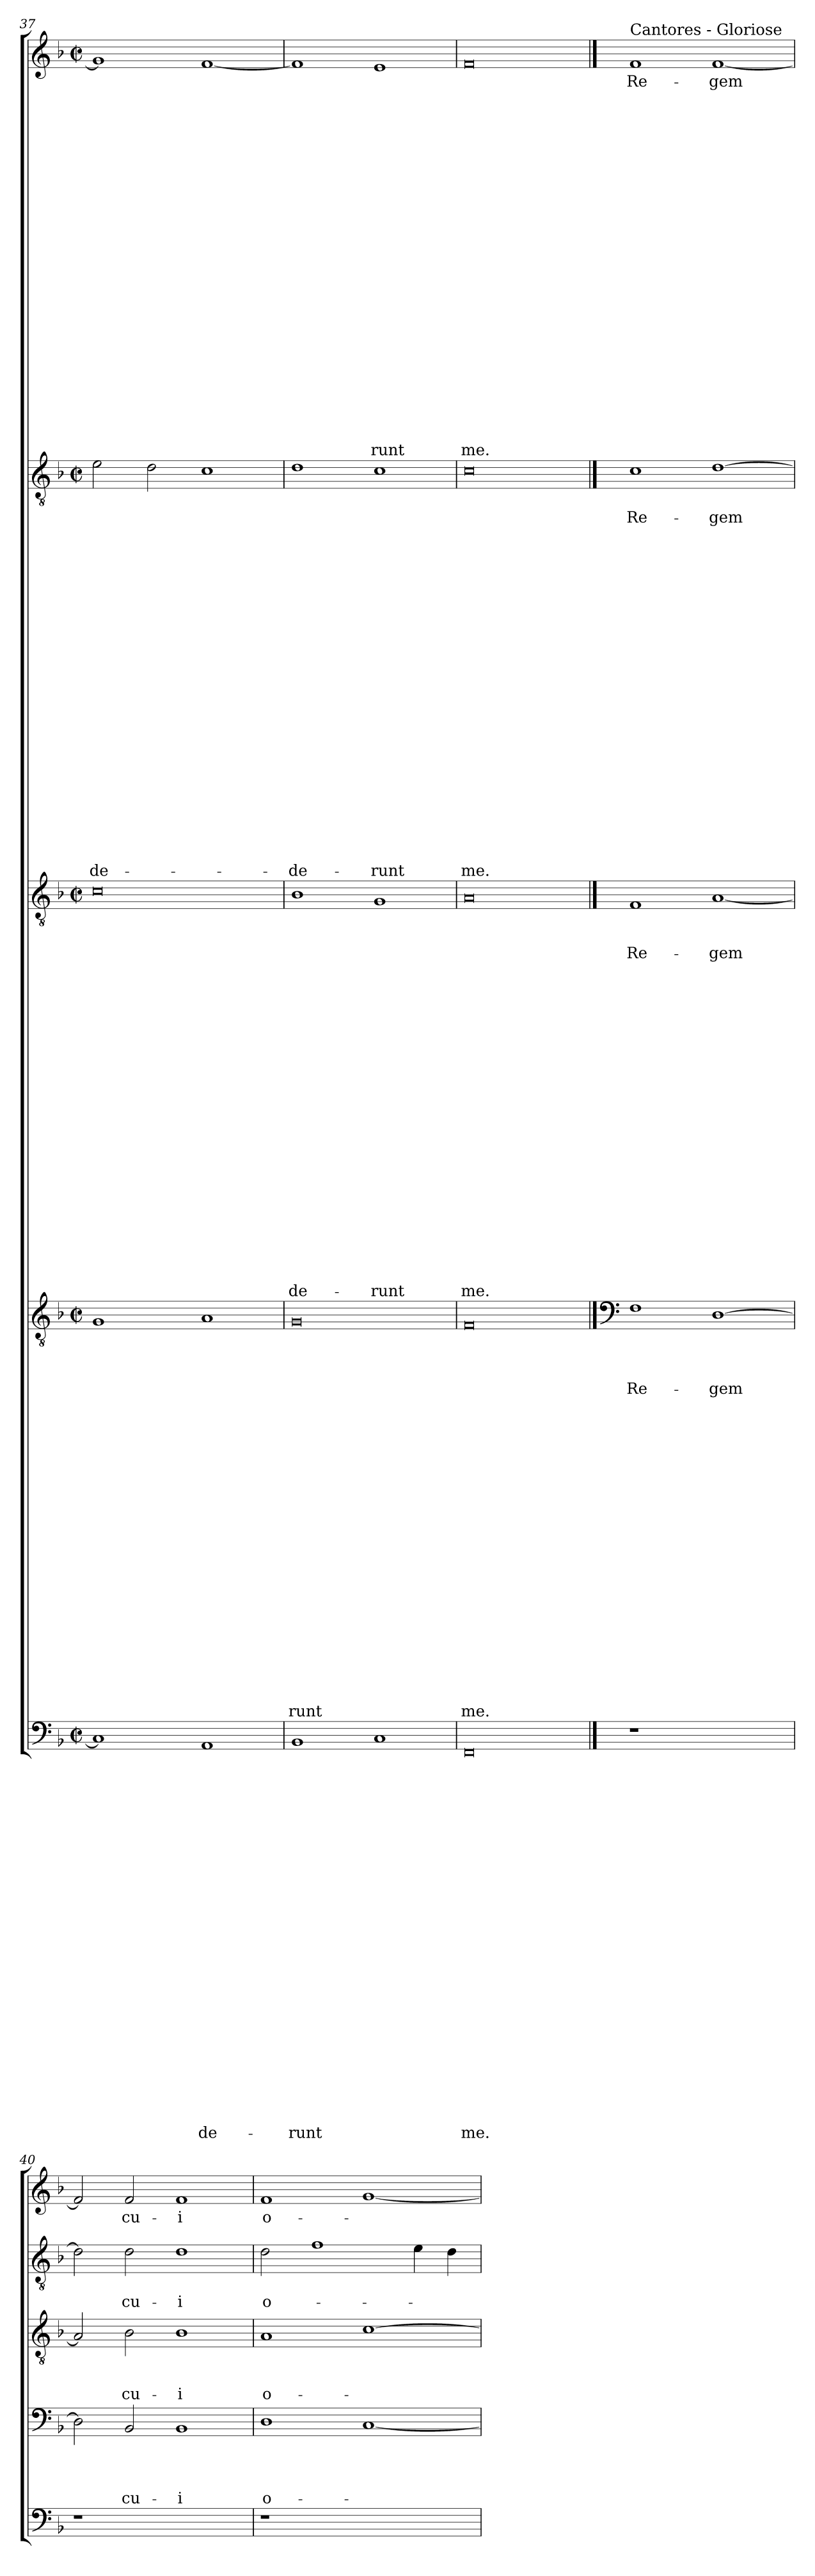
**kern	**text	**text	**text	**text	**text	**text	**text	**text	**text	**text	**text	**text	**text	**text	**text	**text	**text	**text	**text	**text	**text	**text	**text	**text	**text	**kern	**text	**text	**text	**text	**text	**text	**text	**text	**text	**text	**text	**text	**text	**text	**text	**text	**text	**text	**text	**text	**text	**text	**text	**text	**text	**kern	**text	**text	**text	**text	**text	**text	**text	**text	**text	**text	**text	**text	**text	**text	**text	**text	**text	**text	**text	**text	**text	**text	**text	**text	**text	**kern	**text	**text	**text	**text	**text	**text	**text	**text	**text	**text	**text	**text	**text	**text	**text	**text	**text	**text	**text	**text	**text	**text	**text	**text	**text	**kern	**text	**text	**text	**text	**text	**text	**text	**text	**text	**text	**text	**text	**text	**text	**text	**text	**text	**text	**text	**text	**text	**text	**text	**text	**text
*part5	*part5	*part5	*part5	*part5	*part5	*part5	*part5	*part5	*part5	*part5	*part5	*part5	*part5	*part5	*part5	*part5	*part5	*part5	*part5	*part5	*part5	*part5	*part5	*part5	*part5	*part4	*part4	*part4	*part4	*part4	*part4	*part4	*part4	*part4	*part4	*part4	*part4	*part4	*part4	*part4	*part4	*part4	*part4	*part4	*part4	*part4	*part4	*part4	*part4	*part4	*part4	*part3	*part3	*part3	*part3	*part3	*part3	*part3	*part3	*part3	*part3	*part3	*part3	*part3	*part3	*part3	*part3	*part3	*part3	*part3	*part3	*part3	*part3	*part3	*part3	*part3	*part3	*part2	*part2	*part2	*part2	*part2	*part2	*part2	*part2	*part2	*part2	*part2	*part2	*part2	*part2	*part2	*part2	*part2	*part2	*part2	*part2	*part2	*part2	*part2	*part2	*part2	*part2	*part1	*part1	*part1	*part1	*part1	*part1	*part1	*part1	*part1	*part1	*part1	*part1	*part1	*part1	*part1	*part1	*part1	*part1	*part1	*part1	*part1	*part1	*part1	*part1	*part1	*part1
*staff5	*staff5	*staff5	*staff5	*staff5	*staff5	*staff5	*staff5	*staff5	*staff5	*staff5	*staff5	*staff5	*staff5	*staff5	*staff5	*staff5	*staff5	*staff5	*staff5	*staff5	*staff5	*staff5	*staff5	*staff5	*staff5	*staff4	*staff4	*staff4	*staff4	*staff4	*staff4	*staff4	*staff4	*staff4	*staff4	*staff4	*staff4	*staff4	*staff4	*staff4	*staff4	*staff4	*staff4	*staff4	*staff4	*staff4	*staff4	*staff4	*staff4	*staff4	*staff4	*staff3	*staff3	*staff3	*staff3	*staff3	*staff3	*staff3	*staff3	*staff3	*staff3	*staff3	*staff3	*staff3	*staff3	*staff3	*staff3	*staff3	*staff3	*staff3	*staff3	*staff3	*staff3	*staff3	*staff3	*staff3	*staff3	*staff2	*staff2	*staff2	*staff2	*staff2	*staff2	*staff2	*staff2	*staff2	*staff2	*staff2	*staff2	*staff2	*staff2	*staff2	*staff2	*staff2	*staff2	*staff2	*staff2	*staff2	*staff2	*staff2	*staff2	*staff2	*staff2	*staff1	*staff1	*staff1	*staff1	*staff1	*staff1	*staff1	*staff1	*staff1	*staff1	*staff1	*staff1	*staff1	*staff1	*staff1	*staff1	*staff1	*staff1	*staff1	*staff1	*staff1	*staff1	*staff1	*staff1	*staff1	*staff1
*clefF4	*	*	*	*	*	*	*	*	*	*	*	*	*	*	*	*	*	*	*	*	*	*	*	*	*	*clefGv2	*	*	*	*	*	*	*	*	*	*	*	*	*	*	*	*	*	*	*	*	*	*	*	*	*	*clefGv2	*	*	*	*	*	*	*	*	*	*	*	*	*	*	*	*	*	*	*	*	*	*	*	*	*	*clefGv2	*	*	*	*	*	*	*	*	*	*	*	*	*	*	*	*	*	*	*	*	*	*	*	*	*	*clefG2	*	*	*	*	*	*	*	*	*	*	*	*	*	*	*	*	*	*	*	*	*	*	*	*	*
*k[b-]	*	*	*	*	*	*	*	*	*	*	*	*	*	*	*	*	*	*	*	*	*	*	*	*	*	*k[b-]	*	*	*	*	*	*	*	*	*	*	*	*	*	*	*	*	*	*	*	*	*	*	*	*	*	*k[b-]	*	*	*	*	*	*	*	*	*	*	*	*	*	*	*	*	*	*	*	*	*	*	*	*	*	*k[b-]	*	*	*	*	*	*	*	*	*	*	*	*	*	*	*	*	*	*	*	*	*	*	*	*	*	*k[b-]	*	*	*	*	*	*	*	*	*	*	*	*	*	*	*	*	*	*	*	*	*	*	*	*	*
*F:	*	*	*	*	*	*	*	*	*	*	*	*	*	*	*	*	*	*	*	*	*	*	*	*	*	*F:	*	*	*	*	*	*	*	*	*	*	*	*	*	*	*	*	*	*	*	*	*	*	*	*	*	*F:	*	*	*	*	*	*	*	*	*	*	*	*	*	*	*	*	*	*	*	*	*	*	*	*	*	*F:	*	*	*	*	*	*	*	*	*	*	*	*	*	*	*	*	*	*	*	*	*	*	*	*	*	*F:	*	*	*	*	*	*	*	*	*	*	*	*	*	*	*	*	*	*	*	*	*	*	*	*	*
*M2/2	*	*	*	*	*	*	*	*	*	*	*	*	*	*	*	*	*	*	*	*	*	*	*	*	*	*M2/2	*	*	*	*	*	*	*	*	*	*	*	*	*	*	*	*	*	*	*	*	*	*	*	*	*	*M2/2	*	*	*	*	*	*	*	*	*	*	*	*	*	*	*	*	*	*	*	*	*	*	*	*	*	*M2/2	*	*	*	*	*	*	*	*	*	*	*	*	*	*	*	*	*	*	*	*	*	*	*	*	*	*M2/2	*	*	*	*	*	*	*	*	*	*	*	*	*	*	*	*	*	*	*	*	*	*	*	*	*
*met(c|)	*	*	*	*	*	*	*	*	*	*	*	*	*	*	*	*	*	*	*	*	*	*	*	*	*	*met(c|)	*	*	*	*	*	*	*	*	*	*	*	*	*	*	*	*	*	*	*	*	*	*	*	*	*	*met(c|)	*	*	*	*	*	*	*	*	*	*	*	*	*	*	*	*	*	*	*	*	*	*	*	*	*	*met(c|)	*	*	*	*	*	*	*	*	*	*	*	*	*	*	*	*	*	*	*	*	*	*	*	*	*	*met(c|)	*	*	*	*	*	*	*	*	*	*	*	*	*	*	*	*	*	*	*	*	*	*	*	*	*
=37	=37	=37	=37	=37	=37	=37	=37	=37	=37	=37	=37	=37	=37	=37	=37	=37	=37	=37	=37	=37	=37	=37	=37	=37	=37	=37	=37	=37	=37	=37	=37	=37	=37	=37	=37	=37	=37	=37	=37	=37	=37	=37	=37	=37	=37	=37	=37	=37	=37	=37	=37	=37	=37	=37	=37	=37	=37	=37	=37	=37	=37	=37	=37	=37	=37	=37	=37	=37	=37	=37	=37	=37	=37	=37	=37	=37	=37	=37	=37	=37	=37	=37	=37	=37	=37	=37	=37	=37	=37	=37	=37	=37	=37	=37	=37	=37	=37	=37	=37	=37	=37	=37	=37	=37	=37	=37	=37	=37	=37	=37	=37	=37	=37	=37	=37	=37	=37	=37	=37	=37	=37	=37	=37	=37	=37	=37	=37	=37	=37
1C]	.	.	.	.	.	.	.	.	.	.	.	.	.	.	.	.	.	.	.	.	.	.	.	.	.	1G	.	.	.	.	.	.	.	.	.	.	.	.	.	.	.	.	.	.	.	.	.	.	.	.	.	0c	.	.	.	.	.	.	.	.	.	.	.	.	.	.	.	.	.	.	.	.	.	.	.	.	.	2e\	.	.	.	.	.	.	.	.	.	.	.	.	.	.	.	.	.	.	.	.	.	.	.	.	-de-	1g]	.	.	.	.	.	.	.	.	.	.	.	.	.	.	.	.	.	.	.	.	.	.	.	.	.
.	.	.	.	.	.	.	.	.	.	.	.	.	.	.	.	.	.	.	.	.	.	.	.	.	.	.	.	.	.	.	.	.	.	.	.	.	.	.	.	.	.	.	.	.	.	.	.	.	.	.	.	.	.	.	.	.	.	.	.	.	.	.	.	.	.	.	.	.	.	.	.	.	.	.	.	.	.	2d\	.	.	.	.	.	.	.	.	.	.	.	.	.	.	.	.	.	.	.	.	.	.	.	.	.	.	.	.	.	.	.	.	.	.	.	.	.	.	.	.	.	.	.	.	.	.	.	.	.	.	.
1AA	.	.	.	.	.	.	.	.	.	.	.	.	.	.	.	.	.	.	.	.	.	.	.	.	-de-	1A	.	.	.	.	.	.	.	.	.	.	.	.	.	.	.	.	.	.	.	.	.	.	.	.	.	.	.	.	.	.	.	.	.	.	.	.	.	.	.	.	.	.	.	.	.	.	.	.	.	.	.	1c	.	.	.	.	.	.	.	.	.	.	.	.	.	.	.	.	.	.	.	.	.	.	.	.	.	[1f	.	.	.	.	.	.	.	.	.	.	.	.	.	.	.	.	.	.	.	.	.	.	.	.	.
=38	=38	=38	=38	=38	=38	=38	=38	=38	=38	=38	=38	=38	=38	=38	=38	=38	=38	=38	=38	=38	=38	=38	=38	=38	=38	=38	=38	=38	=38	=38	=38	=38	=38	=38	=38	=38	=38	=38	=38	=38	=38	=38	=38	=38	=38	=38	=38	=38	=38	=38	=38	=38	=38	=38	=38	=38	=38	=38	=38	=38	=38	=38	=38	=38	=38	=38	=38	=38	=38	=38	=38	=38	=38	=38	=38	=38	=38	=38	=38	=38	=38	=38	=38	=38	=38	=38	=38	=38	=38	=38	=38	=38	=38	=38	=38	=38	=38	=38	=38	=38	=38	=38	=38	=38	=38	=38	=38	=38	=38	=38	=38	=38	=38	=38	=38	=38	=38	=38	=38	=38	=38	=38	=38	=38	=38	=38	=38	=38	=38
1BB-	.	.	.	.	.	.	.	.	.	.	.	.	.	.	.	.	.	.	.	.	.	.	.	.	-runt	0G	.	.	.	.	.	.	.	.	.	.	.	.	.	.	.	.	.	.	.	.	.	.	.	.	-runt	1B-	.	.	.	.	.	.	.	.	.	.	.	.	.	.	.	.	.	.	.	.	.	.	.	.	-de-	1d	.	.	.	.	.	.	.	.	.	.	.	.	.	.	.	.	.	.	.	.	.	.	.	.	-de-	1f]	.	.	.	.	.	.	.	.	.	.	.	.	.	.	.	.	.	.	.	.	.	.	.	.	.
1C	.	.	.	.	.	.	.	.	.	.	.	.	.	.	.	.	.	.	.	.	.	.	.	.	.	.	.	.	.	.	.	.	.	.	.	.	.	.	.	.	.	.	.	.	.	.	.	.	.	.	.	1G	.	.	.	.	.	.	.	.	.	.	.	.	.	.	.	.	.	.	.	.	.	.	.	.	-runt	1c	.	.	.	.	.	.	.	.	.	.	.	.	.	.	.	.	.	.	.	.	.	.	.	.	-runt	1e	.	.	.	.	.	.	.	.	.	.	.	.	.	.	.	.	.	.	.	.	.	.	.	.	-runt
=39	=39	=39	=39	=39	=39	=39	=39	=39	=39	=39	=39	=39	=39	=39	=39	=39	=39	=39	=39	=39	=39	=39	=39	=39	=39	=39	=39	=39	=39	=39	=39	=39	=39	=39	=39	=39	=39	=39	=39	=39	=39	=39	=39	=39	=39	=39	=39	=39	=39	=39	=39	=39	=39	=39	=39	=39	=39	=39	=39	=39	=39	=39	=39	=39	=39	=39	=39	=39	=39	=39	=39	=39	=39	=39	=39	=39	=39	=39	=39	=39	=39	=39	=39	=39	=39	=39	=39	=39	=39	=39	=39	=39	=39	=39	=39	=39	=39	=39	=39	=39	=39	=39	=39	=39	=39	=39	=39	=39	=39	=39	=39	=39	=39	=39	=39	=39	=39	=39	=39	=39	=39	=39	=39	=39	=39	=39	=39	=39	=39
0FF	.	.	.	.	.	.	.	.	.	.	.	.	.	.	.	.	.	.	.	.	.	.	.	.	me.	0F	.	.	.	.	.	.	.	.	.	.	.	.	.	.	.	.	.	.	.	.	.	.	.	.	me.	0A	.	.	.	.	.	.	.	.	.	.	.	.	.	.	.	.	.	.	.	.	.	.	.	.	me.	0c	.	.	.	.	.	.	.	.	.	.	.	.	.	.	.	.	.	.	.	.	.	.	.	.	me.	0f	.	.	.	.	.	.	.	.	.	.	.	.	.	.	.	.	.	.	.	.	.	.	.	.	me.
!!LO:PB:g=z
==39X1	==39X1	==39X1	==39X1	==39X1	==39X1	==39X1	==39X1	==39X1	==39X1	==39X1	==39X1	==39X1	==39X1	==39X1	==39X1	==39X1	==39X1	==39X1	==39X1	==39X1	==39X1	==39X1	==39X1	==39X1	==39X1	==39X1	==39X1	==39X1	==39X1	==39X1	==39X1	==39X1	==39X1	==39X1	==39X1	==39X1	==39X1	==39X1	==39X1	==39X1	==39X1	==39X1	==39X1	==39X1	==39X1	==39X1	==39X1	==39X1	==39X1	==39X1	==39X1	==39X1	==39X1	==39X1	==39X1	==39X1	==39X1	==39X1	==39X1	==39X1	==39X1	==39X1	==39X1	==39X1	==39X1	==39X1	==39X1	==39X1	==39X1	==39X1	==39X1	==39X1	==39X1	==39X1	==39X1	==39X1	==39X1	==39X1	==39X1	==39X1	==39X1	==39X1	==39X1	==39X1	==39X1	==39X1	==39X1	==39X1	==39X1	==39X1	==39X1	==39X1	==39X1	==39X1	==39X1	==39X1	==39X1	==39X1	==39X1	==39X1	==39X1	==39X1	==39X1	==39X1	==39X1	==39X1	==39X1	==39X1	==39X1	==39X1	==39X1	==39X1	==39X1	==39X1	==39X1	==39X1	==39X1	==39X1	==39X1	==39X1	==39X1	==39X1	==39X1	==39X1	==39X1	==39X1	==39X1	==39X1	==39X1
*	*	*	*	*	*	*	*	*	*	*	*	*	*	*	*	*	*	*	*	*	*	*	*	*	*	*clefF4	*	*	*	*	*	*	*	*	*	*	*	*	*	*	*	*	*	*	*	*	*	*	*	*	*	*	*	*	*	*	*	*	*	*	*	*	*	*	*	*	*	*	*	*	*	*	*	*	*	*	*	*	*	*	*	*	*	*	*	*	*	*	*	*	*	*	*	*	*	*	*	*	*	*	*	*	*	*	*	*	*	*	*	*	*	*	*	*	*	*	*	*	*	*	*	*	*	*	*	*	*	*	*
!	!	!	!	!	!	!	!	!	!	!	!	!	!	!	!	!	!	!	!	!	!	!	!	!	!	!	!	!	!	!	!	!	!	!	!	!	!	!	!	!	!	!	!	!	!	!	!	!	!	!	!	!	!	!	!	!	!	!	!	!	!	!	!	!	!	!	!	!	!	!	!	!	!	!	!	!	!	!	!	!	!	!	!	!	!	!	!	!	!	!	!	!	!	!	!	!	!	!	!	!	!	!	!	!LO:TX:a:t=Cantores - Gloriose	!	!	!	!	!	!	!	!	!	!	!	!	!	!	!	!	!	!	!	!	!	!	!	!	!
1r	.	.	.	.	.	.	.	.	.	.	.	.	.	.	.	.	.	.	.	.	.	.	.	.	.	1F	.	.	.	Re-	.	.	.	.	.	.	.	.	.	.	.	.	.	.	.	.	.	.	.	.	.	1F	.	.	Re-	.	.	.	.	.	.	.	.	.	.	.	.	.	.	.	.	.	.	.	.	.	.	1c	.	Re-	.	.	.	.	.	.	.	.	.	.	.	.	.	.	.	.	.	.	.	.	.	.	.	1f	Re-	.	.	.	.	.	.	.	.	.	.	.	.	.	.	.	.	.	.	.	.	.	.	.	.
1ryy	.	.	.	.	.	.	.	.	.	.	.	.	.	.	.	.	.	.	.	.	.	.	.	.	.	[1D	.	.	.	-gem	.	.	.	.	.	.	.	.	.	.	.	.	.	.	.	.	.	.	.	.	.	[1A	.	.	-gem	.	.	.	.	.	.	.	.	.	.	.	.	.	.	.	.	.	.	.	.	.	.	[1d	.	-gem	.	.	.	.	.	.	.	.	.	.	.	.	.	.	.	.	.	.	.	.	.	.	.	[1f	-gem	.	.	.	.	.	.	.	.	.	.	.	.	.	.	.	.	.	.	.	.	.	.	.	.
=40	=40	=40	=40	=40	=40	=40	=40	=40	=40	=40	=40	=40	=40	=40	=40	=40	=40	=40	=40	=40	=40	=40	=40	=40	=40	=40	=40	=40	=40	=40	=40	=40	=40	=40	=40	=40	=40	=40	=40	=40	=40	=40	=40	=40	=40	=40	=40	=40	=40	=40	=40	=40	=40	=40	=40	=40	=40	=40	=40	=40	=40	=40	=40	=40	=40	=40	=40	=40	=40	=40	=40	=40	=40	=40	=40	=40	=40	=40	=40	=40	=40	=40	=40	=40	=40	=40	=40	=40	=40	=40	=40	=40	=40	=40	=40	=40	=40	=40	=40	=40	=40	=40	=40	=40	=40	=40	=40	=40	=40	=40	=40	=40	=40	=40	=40	=40	=40	=40	=40	=40	=40	=40	=40	=40	=40	=40	=40	=40	=40
1r	.	.	.	.	.	.	.	.	.	.	.	.	.	.	.	.	.	.	.	.	.	.	.	.	.	2D\]	.	.	.	.	.	.	.	.	.	.	.	.	.	.	.	.	.	.	.	.	.	.	.	.	.	2A/]	.	.	.	.	.	.	.	.	.	.	.	.	.	.	.	.	.	.	.	.	.	.	.	.	.	2d\]	.	.	.	.	.	.	.	.	.	.	.	.	.	.	.	.	.	.	.	.	.	.	.	.	.	2f/]	.	.	.	.	.	.	.	.	.	.	.	.	.	.	.	.	.	.	.	.	.	.	.	.	.
.	.	.	.	.	.	.	.	.	.	.	.	.	.	.	.	.	.	.	.	.	.	.	.	.	.	2BB-/	.	.	.	cu-	.	.	.	.	.	.	.	.	.	.	.	.	.	.	.	.	.	.	.	.	.	2B-\	.	.	cu-	.	.	.	.	.	.	.	.	.	.	.	.	.	.	.	.	.	.	.	.	.	.	2d\	.	cu-	.	.	.	.	.	.	.	.	.	.	.	.	.	.	.	.	.	.	.	.	.	.	.	2f/	cu-	.	.	.	.	.	.	.	.	.	.	.	.	.	.	.	.	.	.	.	.	.	.	.	.
1ryy	.	.	.	.	.	.	.	.	.	.	.	.	.	.	.	.	.	.	.	.	.	.	.	.	.	1BB-	.	.	.	-i	.	.	.	.	.	.	.	.	.	.	.	.	.	.	.	.	.	.	.	.	.	1B-	.	.	-i	.	.	.	.	.	.	.	.	.	.	.	.	.	.	.	.	.	.	.	.	.	.	1d	.	-i	.	.	.	.	.	.	.	.	.	.	.	.	.	.	.	.	.	.	.	.	.	.	.	1f	-i	.	.	.	.	.	.	.	.	.	.	.	.	.	.	.	.	.	.	.	.	.	.	.	.
=41	=41	=41	=41	=41	=41	=41	=41	=41	=41	=41	=41	=41	=41	=41	=41	=41	=41	=41	=41	=41	=41	=41	=41	=41	=41	=41	=41	=41	=41	=41	=41	=41	=41	=41	=41	=41	=41	=41	=41	=41	=41	=41	=41	=41	=41	=41	=41	=41	=41	=41	=41	=41	=41	=41	=41	=41	=41	=41	=41	=41	=41	=41	=41	=41	=41	=41	=41	=41	=41	=41	=41	=41	=41	=41	=41	=41	=41	=41	=41	=41	=41	=41	=41	=41	=41	=41	=41	=41	=41	=41	=41	=41	=41	=41	=41	=41	=41	=41	=41	=41	=41	=41	=41	=41	=41	=41	=41	=41	=41	=41	=41	=41	=41	=41	=41	=41	=41	=41	=41	=41	=41	=41	=41	=41	=41	=41	=41	=41	=41
1r	.	.	.	.	.	.	.	.	.	.	.	.	.	.	.	.	.	.	.	.	.	.	.	.	.	1D	.	.	.	o-	.	.	.	.	.	.	.	.	.	.	.	.	.	.	.	.	.	.	.	.	.	1A	.	.	o-	.	.	.	.	.	.	.	.	.	.	.	.	.	.	.	.	.	.	.	.	.	.	2d\	.	o-	.	.	.	.	.	.	.	.	.	.	.	.	.	.	.	.	.	.	.	.	.	.	.	1f	o-	.	.	.	.	.	.	.	.	.	.	.	.	.	.	.	.	.	.	.	.	.	.	.	.
.	.	.	.	.	.	.	.	.	.	.	.	.	.	.	.	.	.	.	.	.	.	.	.	.	.	.	.	.	.	.	.	.	.	.	.	.	.	.	.	.	.	.	.	.	.	.	.	.	.	.	.	.	.	.	.	.	.	.	.	.	.	.	.	.	.	.	.	.	.	.	.	.	.	.	.	.	.	1f	.	.	.	.	.	.	.	.	.	.	.	.	.	.	.	.	.	.	.	.	.	.	.	.	.	.	.	.	.	.	.	.	.	.	.	.	.	.	.	.	.	.	.	.	.	.	.	.	.	.	.
1ryy	.	.	.	.	.	.	.	.	.	.	.	.	.	.	.	.	.	.	.	.	.	.	.	.	.	[1C	.	.	.	.	.	.	.	.	.	.	.	.	.	.	.	.	.	.	.	.	.	.	.	.	.	[1c	.	.	.	.	.	.	.	.	.	.	.	.	.	.	.	.	.	.	.	.	.	.	.	.	.	.	.	.	.	.	.	.	.	.	.	.	.	.	.	.	.	.	.	.	.	.	.	.	.	.	.	[1g	.	.	.	.	.	.	.	.	.	.	.	.	.	.	.	.	.	.	.	.	.	.	.	.	.
.	.	.	.	.	.	.	.	.	.	.	.	.	.	.	.	.	.	.	.	.	.	.	.	.	.	.	.	.	.	.	.	.	.	.	.	.	.	.	.	.	.	.	.	.	.	.	.	.	.	.	.	.	.	.	.	.	.	.	.	.	.	.	.	.	.	.	.	.	.	.	.	.	.	.	.	.	.	4e\	.	.	.	.	.	.	.	.	.	.	.	.	.	.	.	.	.	.	.	.	.	.	.	.	.	.	.	.	.	.	.	.	.	.	.	.	.	.	.	.	.	.	.	.	.	.	.	.	.	.	.
.	.	.	.	.	.	.	.	.	.	.	.	.	.	.	.	.	.	.	.	.	.	.	.	.	.	.	.	.	.	.	.	.	.	.	.	.	.	.	.	.	.	.	.	.	.	.	.	.	.	.	.	.	.	.	.	.	.	.	.	.	.	.	.	.	.	.	.	.	.	.	.	.	.	.	.	.	.	4d\	.	.	.	.	.	.	.	.	.	.	.	.	.	.	.	.	.	.	.	.	.	.	.	.	.	.	.	.	.	.	.	.	.	.	.	.	.	.	.	.	.	.	.	.	.	.	.	.	.	.	.
=	=	=	=	=	=	=	=	=	=	=	=	=	=	=	=	=	=	=	=	=	=	=	=	=	=	=	=	=	=	=	=	=	=	=	=	=	=	=	=	=	=	=	=	=	=	=	=	=	=	=	=	=	=	=	=	=	=	=	=	=	=	=	=	=	=	=	=	=	=	=	=	=	=	=	=	=	=	=	=	=	=	=	=	=	=	=	=	=	=	=	=	=	=	=	=	=	=	=	=	=	=	=	=	=	=	=	=	=	=	=	=	=	=	=	=	=	=	=	=	=	=	=	=	=	=	=	=	=	=
*-	*-	*-	*-	*-	*-	*-	*-	*-	*-	*-	*-	*-	*-	*-	*-	*-	*-	*-	*-	*-	*-	*-	*-	*-	*-	*-	*-	*-	*-	*-	*-	*-	*-	*-	*-	*-	*-	*-	*-	*-	*-	*-	*-	*-	*-	*-	*-	*-	*-	*-	*-	*-	*-	*-	*-	*-	*-	*-	*-	*-	*-	*-	*-	*-	*-	*-	*-	*-	*-	*-	*-	*-	*-	*-	*-	*-	*-	*-	*-	*-	*-	*-	*-	*-	*-	*-	*-	*-	*-	*-	*-	*-	*-	*-	*-	*-	*-	*-	*-	*-	*-	*-	*-	*-	*-	*-	*-	*-	*-	*-	*-	*-	*-	*-	*-	*-	*-	*-	*-	*-	*-	*-	*-	*-	*-	*-	*-	*-	*-
